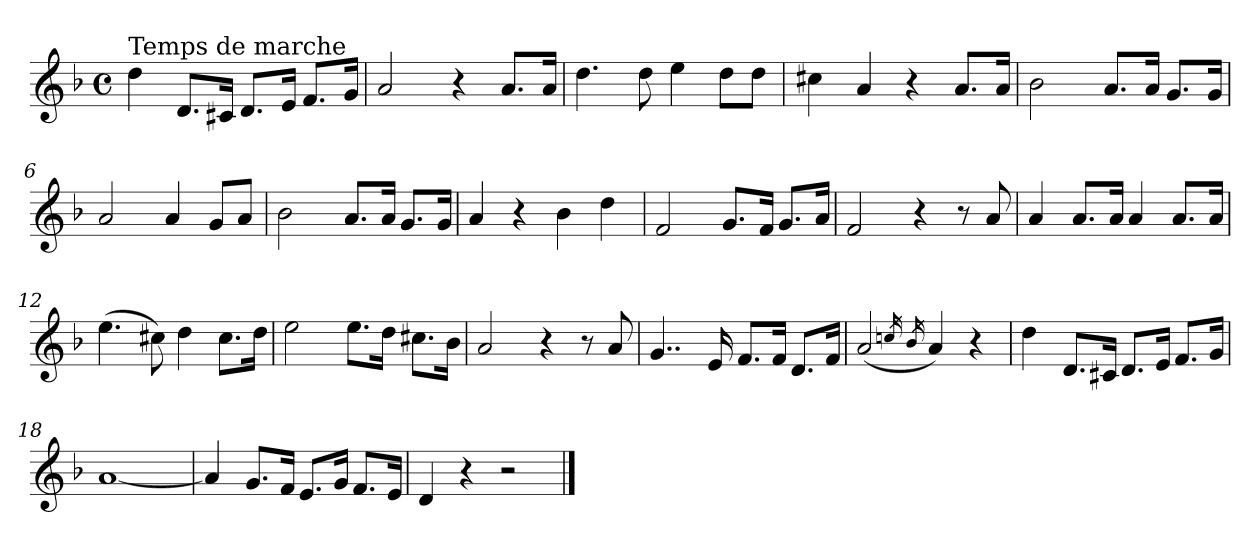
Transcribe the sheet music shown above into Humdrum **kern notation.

**kern
*part1
*staff1
*clefG2
*k[b-]
*d:
*M4/4
*met(c)
=1
!LO:TX:a:t=Temps de marche
4dd\
8.d/L
16c#X/Jk
8.d/L
16e/Jk
8.f/L
16g/Jk
=2
2a/
4r
8.a/L
16a/Jk
=3
4.dd\
8dd\
4ee\
8dd\L
8dd\J
=4
4cc#X\
4a/
4r
8.a/L
16a/Jk
!!LO:LB:g=z
=5
2b-\
8.a/L
16a/Jk
8.g/L
16g/Jk
=6
2a/
4a/
8g/L
8a/J
=7
2b-\
8.a/L
16a/Jk
8.g/L
16g/Jk
=8
4a/
4r
4b-\
4dd\
=9
2f/
8.g/L
16f/Jk
8.g/L
16a/Jk
!!LO:LB:g=z
=10
2f/
4r
8r
8a/
=11
4a/
8.a/L
16a/Jk
4a/
8.a/L
16a/Jk
=12
(>4.ee\
8cc#X\)
4dd\
8.cc#\L
16dd\Jk
=13
2ee\
8.ee\L
16dd\Jk
8.cc#X\L
16b-\Jk
=14
2a/
4r
8r
8a/
!!LO:LB:g=z
=15
4..g/
16e/
8.f/L
16f/Jk
8.d/L
16f/Jk
=16
(<2a/
16qccn/
16qb-/
4a/)
4r
=17
4dd\
8.d/L
16c#X/Jk
8.d/L
16e/Jk
8.f/L
16g/Jk
=18
[1a
=19
4a/]
8.g/L
16f/Jk
8.e/L
16g/Jk
8.f/L
16e/Jk
!!LO:LB:g=z
=20
4d/
4r
2r
==
*-
